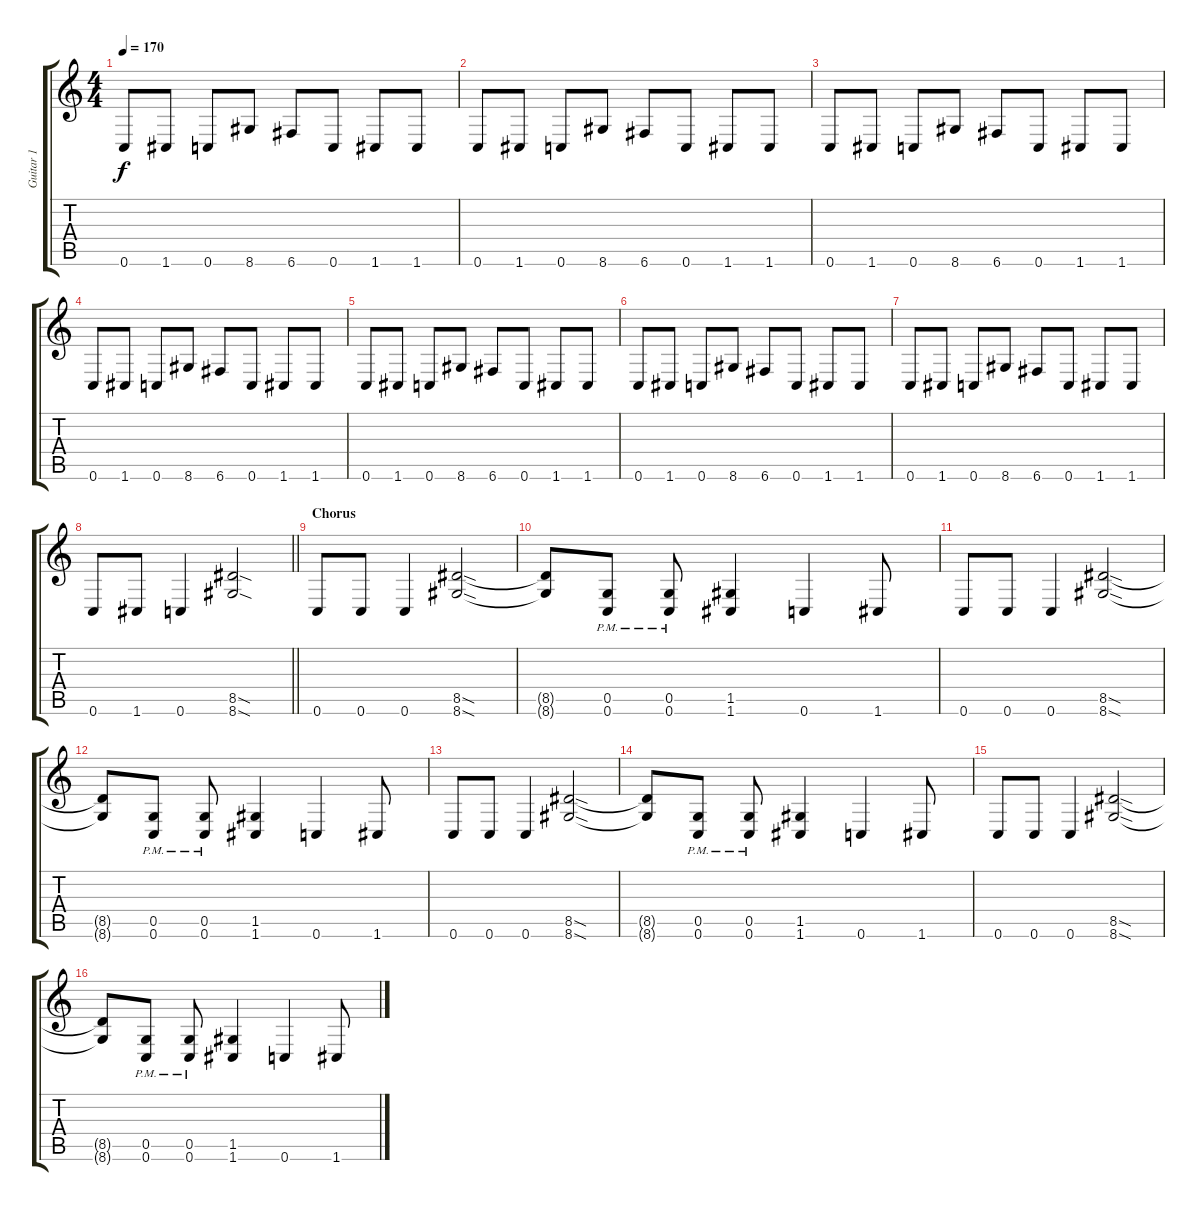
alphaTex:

\track ("Guitar 1" "Guitar 1") {instrument distortionguitar}
\staff {score tabs}
\tuning (D4 A3 F3 C3 G2 C2) {hide}
\ts (4 4)
\tempo 170
\clef g2
\ks c
0.6.8{dy f} 1.6.8 0.6.8 8.6.8 6.6.8 0.6.8 1.6.8 1.6.8 |
0.6.8 1.6.8 0.6.8 8.6.8 6.6.8 0.6.8 1.6.8 1.6.8 |
0.6.8 1.6.8 0.6.8 8.6.8 6.6.8 0.6.8 1.6.8 1.6.8 |
0.6.8 1.6.8 0.6.8 8.6.8 6.6.8 0.6.8 1.6.8 1.6.8 |
0.6.8 1.6.8 0.6.8 8.6.8 6.6.8 0.6.8 1.6.8 1.6.8 |
0.6.8 1.6.8 0.6.8 8.6.8 6.6.8 0.6.8 1.6.8 1.6.8 |
0.6.8 1.6.8 0.6.8 8.6.8 6.6.8 0.6.8 1.6.8 1.6.8 |
\barLineRight lightlight
0.6.8 1.6.8 0.6.4 (8.5{sod} 8.6{sod}).2 |
\section ("" "Chorus")
0.6.8 0.6.8 0.6.4 (8.5{sod} 8.6{sod}).2 |
(8.5{t} 8.6{t}).8 (0.5{pm} 0.6{pm}).8 (0.5{pm} 0.6{pm}).8 (1.5 1.6).4 0.6.4 1.6.8 |
0.6.8 0.6.8 0.6.4 (8.5{sod} 8.6{sod}).2 |
(8.5{t} 8.6{t}).8 (0.5{pm} 0.6{pm}).8 (0.5{pm} 0.6{pm}).8 (1.5 1.6).4 0.6.4 1.6.8 |
0.6.8 0.6.8 0.6.4 (8.5{sod} 8.6{sod}).2 |
(8.5{t} 8.6{t}).8 (0.5{pm} 0.6{pm}).8 (0.5{pm} 0.6{pm}).8 (1.5 1.6).4 0.6.4 1.6.8 |
0.6.8 0.6.8 0.6.4 (8.5{sod} 8.6{sod}).2 |
(8.5{t} 8.6{t}).8 (0.5{pm} 0.6{pm}).8 (0.5{pm} 0.6{pm}).8 (1.5 1.6).4 0.6.4 1.6.8
